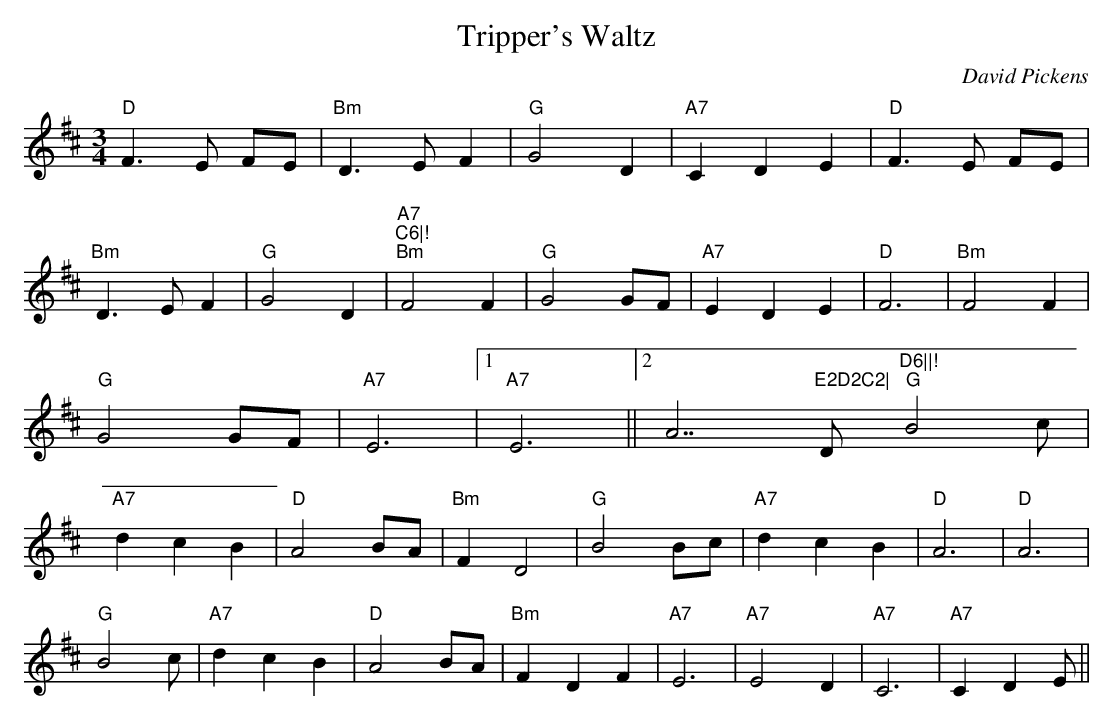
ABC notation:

X:1
T: Tripper's Waltz
M:3/4
L:1/8
C:David Pickens
K:D
"D"F3 E FE|"Bm"D3EF2|"G"G4D2|"A7"C2D2E2|"D"F3 E FE|"Bm"D3EF2|"G"G4D2|"A7
"C6|!
"Bm"F4F2|"G"G4 GF|"A7"E2D2E2|"D"F6|"Bm"F4F2|"G"G4 GF|"A7"E6|1"A7" E6||2"
A7"E2D2C2|"D"D6||!
"G"B4 4c|"A7"d2c2B2|"D"A4 BA|"Bm"F2D4|"G"B4 Bc|"A7"d2c2B2|"D"A6|"D"A6|!
"G"B4 4c|"A7"d2c2B2|"D"A4 BA|"Bm"F2D2F2|"A7"E6|"A7"E4D2|"A7"C6|"A7"C2D2E
2||
